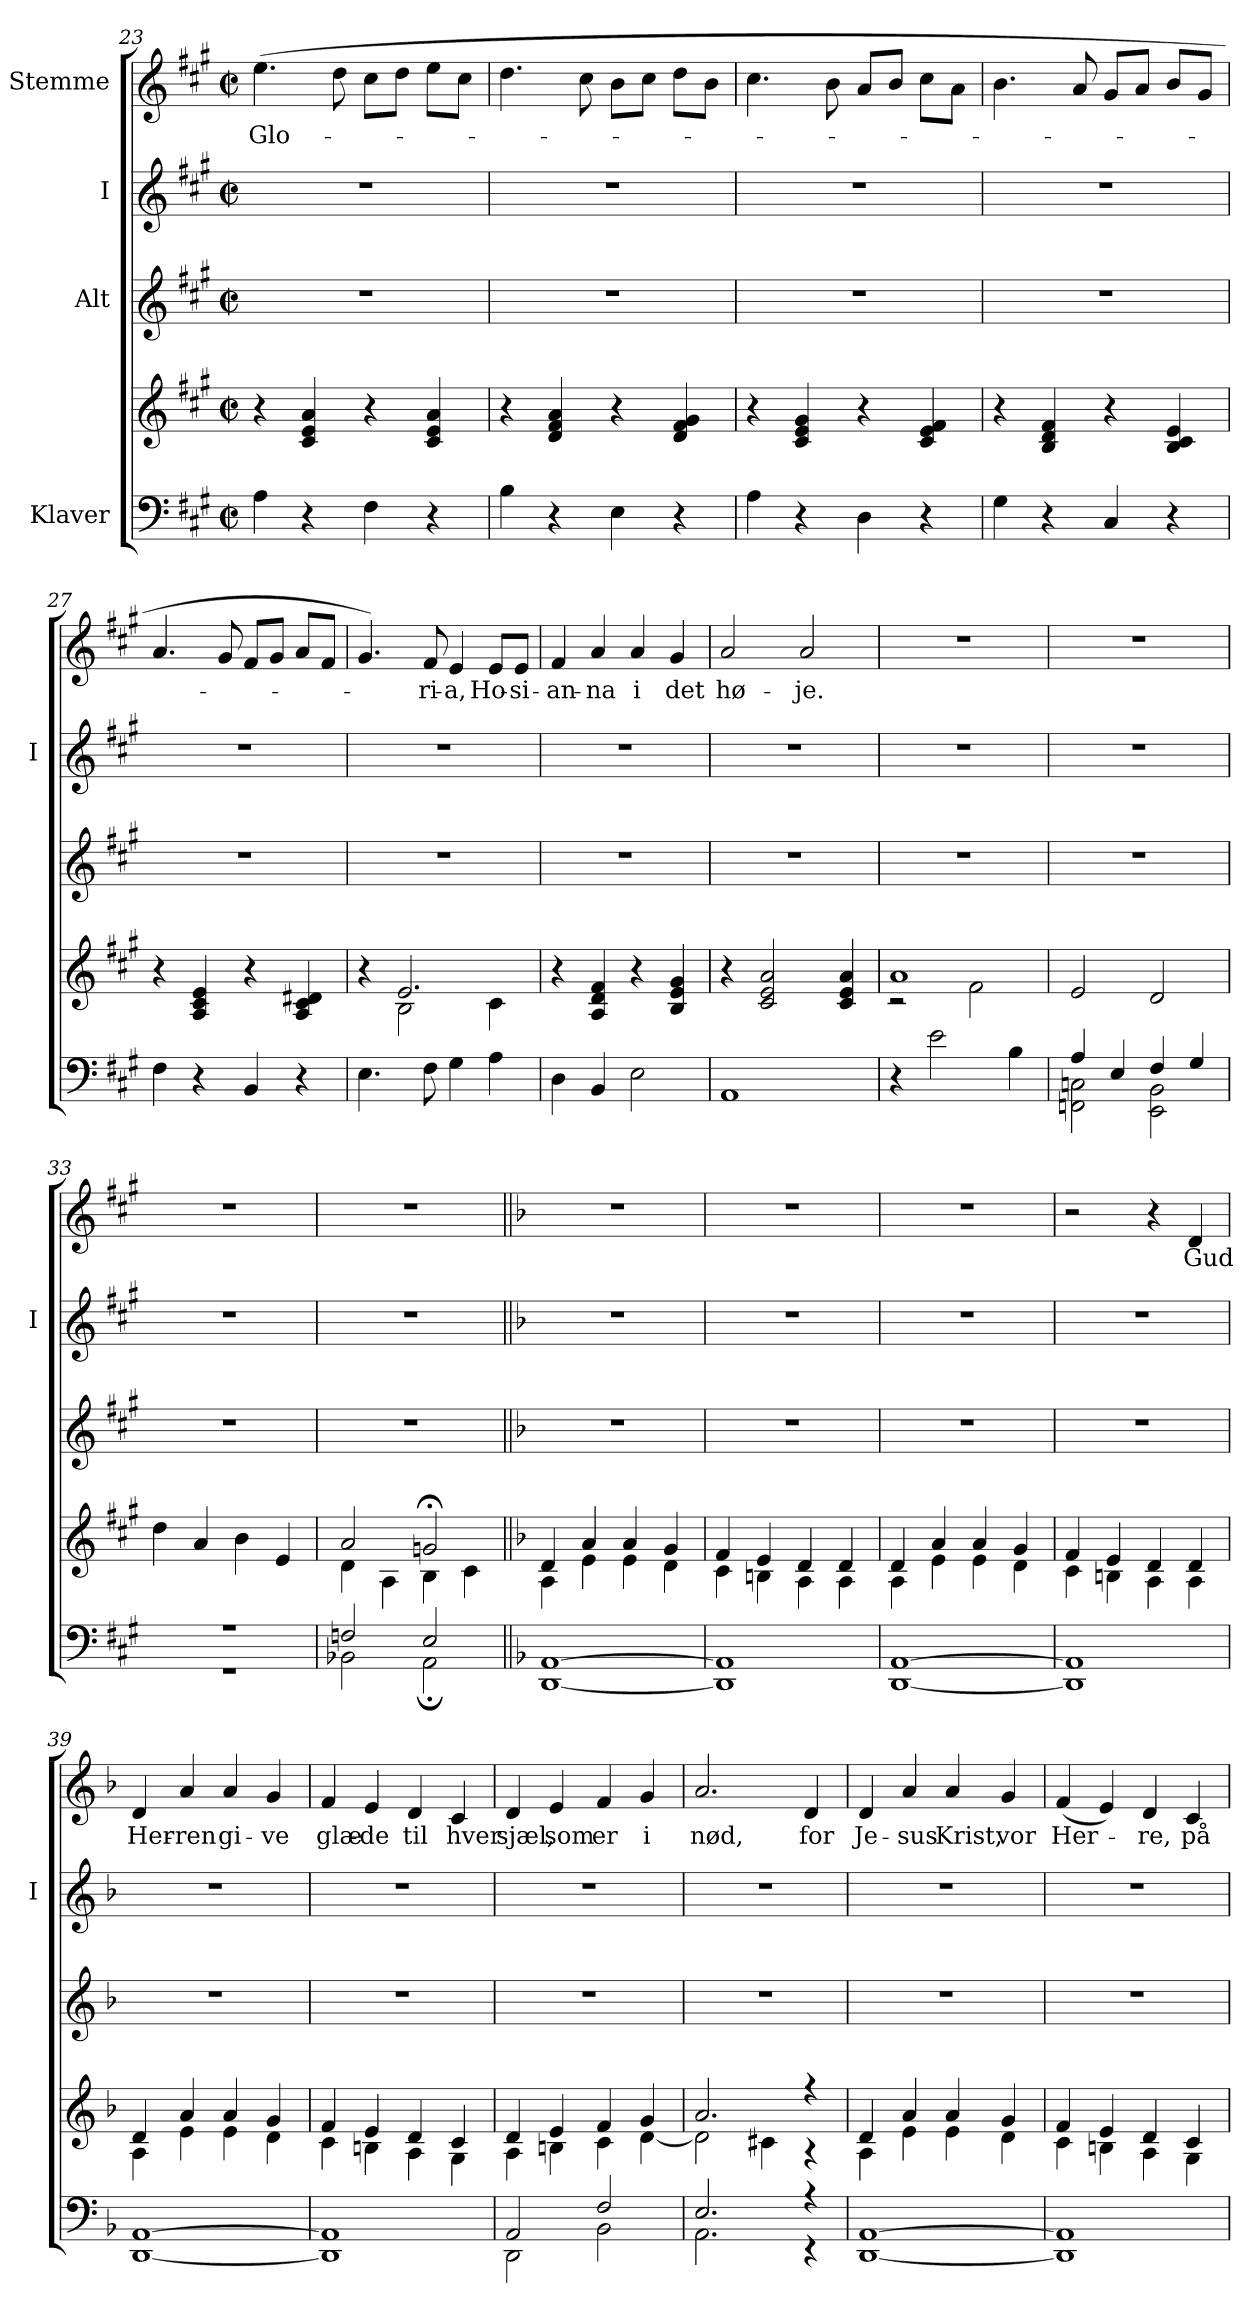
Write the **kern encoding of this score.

**kern	**kern	**kern	**kern	**kern	**text
*part4	*part4	*part3	*part2	*part1	*part1
*staff5	*staff4	*staff3	*staff2	*staff1	*staff1
*I"Klaver	*	*I"Alt	*I"I	*I"Stemme	*
*	*	*	*I'I	*	*
*clefF4	*clefG2	*clefG2	*clefG2	*clefG2	*
*k[f#c#g#]	*k[f#c#g#]	*k[f#c#g#]	*k[f#c#g#]	*k[f#c#g#]	*
*M2/2	*M2/2	*M2/2	*M2/2	*M2/2	*
*met(c|)	*met(c|)	*met(c|)	*met(c|)	*met(c|)	*
=23	=23	=23	=23	=23	=23
!	!	!	!	!	!LO:LY:b
4A\	4r	1r	1r	(4.ee\	Glo-
4r	4c#/ 4e/ 4a/	.	.	.	.
.	.	.	.	8dd\	.
4F#\	4r	.	.	8cc#\L	.
.	.	.	.	8dd\J	.
4r	4c#/ 4e/ 4a/	.	.	8ee\L	.
.	.	.	.	8cc#\J	.
=24	=24	=24	=24	=24	=24
4B\	4r	1r	1r	4.dd\	.
4r	4d/ 4f#/ 4a/	.	.	.	.
.	.	.	.	8cc#\	.
4E\	4r	.	.	8b\L	.
.	.	.	.	8cc#\J	.
4r	4d/ 4f#/ 4g#/	.	.	8dd\L	.
.	.	.	.	8b\J	.
!!LO:LB:g=z
=25	=25	=25	=25	=25	=25
4A\	4r	1r	1r	4.cc#\	.
4r	4c#/ 4e/ 4g#/	.	.	.	.
.	.	.	.	8b\	.
4D\	4r	.	.	8a/L	.
.	.	.	.	8b/J	.
4r	4c#/ 4e/ 4f#/	.	.	8cc#\L	.
.	.	.	.	8a\J	.
=26	=26	=26	=26	=26	=26
4G#\	4r	1r	1r	4.b\	.
4r	4B/ 4d/ 4f#/	.	.	.	.
.	.	.	.	8a/	.
4C#/	4r	.	.	8g#/L	.
.	.	.	.	8a/J	.
4r	4B/ 4c#/ 4e/	.	.	8b/L	.
.	.	.	.	8g#/J	.
=27	=27	=27	=27	=27	=27
4F#\	4r	1r	1r	4.a/	.
4r	4A/ 4c#/ 4e/	.	.	.	.
.	.	.	.	8g#/	.
4BB/	4r	.	.	8f#/L	.
.	.	.	.	8g#/J	.
4r	4A/ 4c#/ 4d#X/	.	.	8a/L	.
.	.	.	.	8f#/J	.
=28	=28	=28	=28	=28	=28
*	*^	*	*	*	*
4.E\	4r	4ryy	1r	1r	4.g#/)	.
.	2.e/	2B\	.	.	.	.
!	!	!	!	!	!	!LO:LY:b
8F#\	.	.	.	.	8f#/	-ri-
!	!	!	!	!	!	!LO:LY:b
4G#\	.	.	.	.	4e/	-a,
!	!	!	!	!	!	!LO:LY:b
4A\	.	4c#\	.	.	8e/L	Ho-
!	!	!	!	!	!	!LO:LY:b
.	.	.	.	.	8e/J	-si-
*	*v	*v	*	*	*	*
=29	=29	=29	=29	=29	=29
!	!	!	!	!	!LO:LY:b
4D\	4r	1r	1r	4f#/	-an-
!	!	!	!	!	!LO:LY:b
4BB/	4A/ 4d/ 4f#/	.	.	4a/	-na
!	!	!	!	!	!LO:LY:b
2E\	4r	.	.	4a/	i
!	!	!	!	!	!LO:LY:b
.	4B/ 4e/ 4g#/	.	.	4g#/	det
!!LO:LB:g=z
=30	=30	=30	=30	=30	=30
!	!	!	!	!	!LO:LY:b
1AA	4r	1r	1r	2a/	hø-
.	2c#/ 2e/ 2a/	.	.	.	.
!	!	!	!	!	!LO:LY:b
.	.	.	.	2a/	-je.
.	4c#/ 4e/ 4a/	.	.	.	.
=31	=31	=31	=31	=31	=31
*	*^	*	*	*	*
4r	1a	2r	1r	1r	1r	.
2e\	.	.	.	.	.	.
.	.	2f#\	.	.	.	.
4B\	.	.	.	.	.	.
*	*v	*v	*	*	*	*
=32	=32	=32	=32	=32	=32
*^	*	*	*	*	*
4A/	2FFn\ 2Cn\	2e/	1r	1r	1r	.
4E/	.	.	.	.	.	.
4F#/	2EE\ 2BB\	2d/	.	.	.	.
4G#/	.	.	.	.	.	.
=33	=33	=33	=33	=33	=33	=33
1r	1r	4dd\	1r	1r	1r	.
.	.	4a/	.	.	.	.
.	.	4b\	.	.	.	.
.	.	4e/	.	.	.	.
=34	=34	=34	=34	=34	=34	=34
*	*	*^	*	*	*	*
2Fn/	2BB-X\	2a/	4d\	1r	1r	1r	.
.	.	.	4A\	.	.	.	.
2E/	2AA;\	2gn;</	4B\	.	.	.	.
.	.	.	4c#\	.	.	.	.
!!LO:LB:g=z
=35||	=35||	=35||	=35||	=35||	=35||	=35||	=35||
*k[b-]	*	*k[b-]	*	*k[b-]	*k[b-]	*k[b-]	*
*	*	*	*	*	*	*MM156	*
[1AA	[1DD	4d/	4A\	1r	1r	1r	.
.	.	4a/	4e\	.	.	.	.
.	.	4a/	4e\	.	.	.	.
.	.	4g/	4d\	.	.	.	.
=36	=36	=36	=36	=36	=36	=36	=36
1AA]	1DD]	4f/	4c\	1r	1r	1r	.
.	.	4e/	4Bn\	.	.	.	.
.	.	4d/	4A\	.	.	.	.
.	.	4d/	4A\	.	.	.	.
=37	=37	=37	=37	=37	=37	=37	=37
[1AA	[1DD	4d/	4A\	1r	1r	1r	.
.	.	4a/	4e\	.	.	.	.
.	.	4a/	4e\	.	.	.	.
.	.	4g/	4d\	.	.	.	.
=38	=38	=38	=38	=38	=38	=38	=38
1AA]	1DD]	4f/	4c\	1r	1r	2r	.
.	.	4e/	4Bn\	.	.	.	.
.	.	4d/	4A\	.	.	4r	.
!	!	!	!	!	!	!	!LO:LY:b
.	.	4d/	4A\	.	.	4d/	Gud
=39	=39	=39	=39	=39	=39	=39	=39
!	!	!	!	!	!	!	!LO:LY:b
[1AA	[1DD	4d/	4A\	1r	1r	4d/	Her-
!	!	!	!	!	!	!	!LO:LY:b
.	.	4a/	4e\	.	.	4a/	-ren
!	!	!	!	!	!	!	!LO:LY:b
.	.	4a/	4e\	.	.	4a/	gi-
!	!	!	!	!	!	!	!LO:LY:b
.	.	4g/	4d\	.	.	4g/	-ve
!!LO:PB:g=z
=40	=40	=40	=40	=40	=40	=40	=40
!	!	!	!	!	!	!	!LO:LY:b
1AA]	1DD]	4f/	4c\	1r	1r	4f/	glæ-
!	!	!	!	!	!	!	!LO:LY:b
.	.	4e/	4Bn\	.	.	4e/	de
!	!	!	!	!	!	!	!LO:LY:b
.	.	4d/	4A\	.	.	4d/	til
!	!	!	!	!	!	!	!LO:LY:b
.	.	4c/	4G\	.	.	4c/	hver
=41	=41	=41	=41	=41	=41	=41	=41
!	!	!	!	!	!	!	!LO:LY:b
2AA/	2DD\	4d/	4A\	1r	1r	4d/	sjæl,
!	!	!	!	!	!	!	!LO:LY:b
.	.	4e/	4Bn\	.	.	4e/	som
!	!	!	!	!	!	!	!LO:LY:b
2F/	2BB-\	4f/	4c\	.	.	4f/	er
!	!	!	!	!	!	!	!LO:LY:b
.	.	4g/	[4d\	.	.	4g/	i
=42	=42	=42	=42	=42	=42	=42	=42
!	!	!	!	!	!	!	!LO:LY:b
2.E/	2.AA\	2.a/	2d\]	1r	1r	2.a/	nød,
.	.	.	4c#X\	.	.	.	.
!	!	!	!	!	!	!	!LO:LY:b
4r	4r	4r	4r	.	.	4d/	for
=43	=43	=43	=43	=43	=43	=43	=43
!	!	!	!	!	!	!	!LO:LY:b
[1AA	[1DD	4d/	4A\	1r	1r	4d/	Je-
!	!	!	!	!	!	!	!LO:LY:b
.	.	4a/	4e\	.	.	4a/	-sus
!	!	!	!	!	!	!	!LO:LY:b
.	.	4a/	4e\	.	.	4a/	Krist,
!	!	!	!	!	!	!	!LO:LY:b
.	.	4g/	4d\	.	.	4g/	vor
=44	=44	=44	=44	=44	=44	=44	=44
!	!	!	!	!	!	!	!LO:LY:b
1AA]	1DD]	4f/	4c\	1r	1r	(4f/	Her-
.	.	4e/	4Bn\	.	.	4e/)	.
!	!	!	!	!	!	!	!LO:LY:b
.	.	4d/	4A\	.	.	4d/	-re,
!	!	!	!	!	!	!	!LO:LY:b
.	.	4c/	4G\	.	.	4c/	på
*v	*v	*	*	*	*	*	*
*	*v	*v	*	*	*	*
=	=	=	=	=	=
*-	*-	*-	*-	*-	*-
